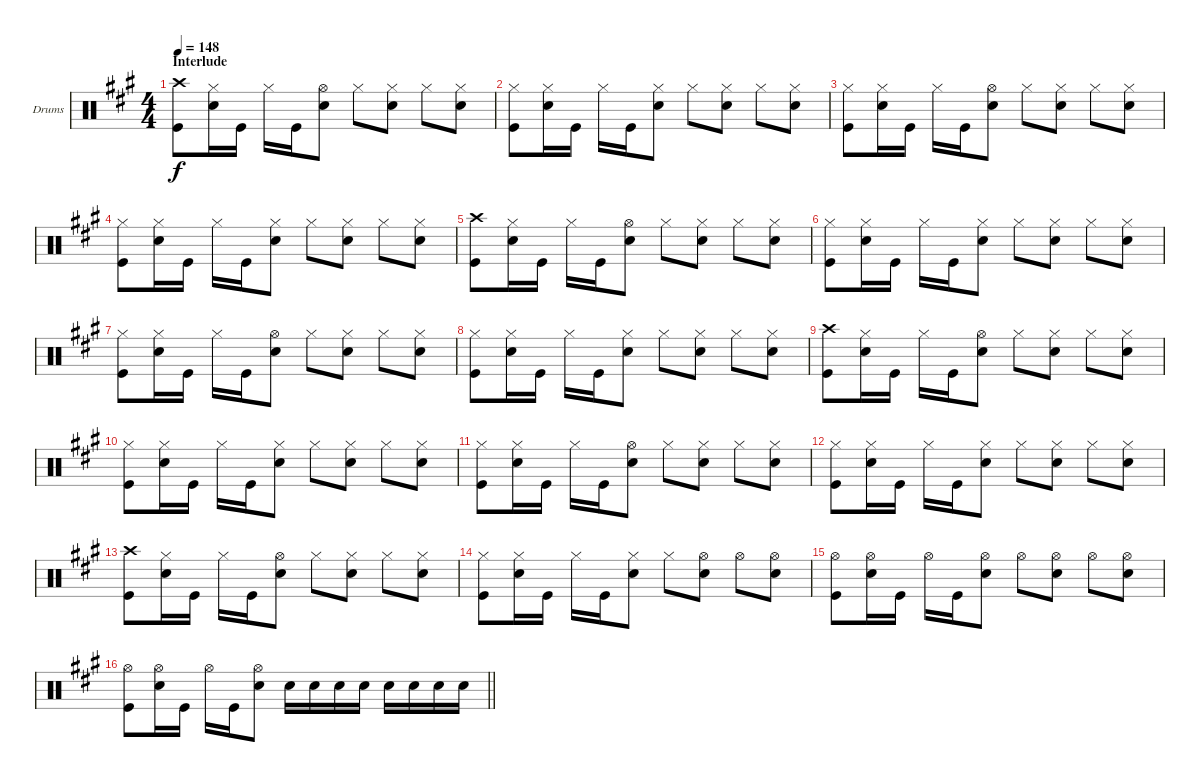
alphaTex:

\defaultSystemsLayout 4
\bracketExtendMode groupsimilarinstruments
\firstSystemTrackNameOrientation horizontal
\otherSystemsTrackNameOrientation horizontal
\track ("Drums" "Drums") {instrument percussion}
\staff {score}
\articulation defaults
\ts (4 4)
\section ("" "Interlude")
\tempo 148
\clef neutral
\ks a
("Kick (hit)" "Crash high (hit)").8{dy f} ("Snare (hit) 2" "Hi-Hat (closed)").16 "Kick (hit)".16 "Hi-Hat (closed)".16 "Kick (hit)".16 ("Snare (hit) 2" "Hi-Hat (open)").8 "Hi-Hat (closed)".8 ("Hi-Hat (closed)" "Snare (hit) 2").8 "Hi-Hat (closed)".8 ("Hi-Hat (closed)" "Snare (hit) 2").8 |
("Kick (hit)" "Hi-Hat (closed)").8 ("Snare (hit) 2" "Hi-Hat (closed)").16 "Kick (hit)".16 "Hi-Hat (closed)".16 "Kick (hit)".16 ("Snare (hit) 2" "Hi-Hat (closed)").8 "Hi-Hat (closed)".8 ("Hi-Hat (closed)" "Snare (hit) 2").8 "Hi-Hat (closed)".8 ("Hi-Hat (closed)" "Snare (hit) 2").8 |
("Kick (hit)" "Hi-Hat (closed)").8 ("Snare (hit) 2" "Hi-Hat (closed)").16 "Kick (hit)".16 "Hi-Hat (closed)".16 "Kick (hit)".16 ("Snare (hit) 2" "Hi-Hat (open)").8 "Hi-Hat (closed)".8 ("Hi-Hat (closed)" "Snare (hit) 2").8 "Hi-Hat (closed)".8 ("Hi-Hat (closed)" "Snare (hit) 2").8 |
("Kick (hit)" "Hi-Hat (closed)").8 ("Snare (hit) 2" "Hi-Hat (closed)").16 "Kick (hit)".16 "Hi-Hat (closed)".16 "Kick (hit)".16 ("Snare (hit) 2" "Hi-Hat (closed)").8 "Hi-Hat (closed)".8 ("Hi-Hat (closed)" "Snare (hit) 2").8 "Hi-Hat (closed)".8 ("Hi-Hat (closed)" "Snare (hit) 2").8 |
("Kick (hit)" "Crash high (hit)").8 ("Snare (hit) 2" "Hi-Hat (closed)").16 "Kick (hit)".16 "Hi-Hat (closed)".16 "Kick (hit)".16 ("Snare (hit) 2" "Hi-Hat (open)").8 "Hi-Hat (closed)".8 ("Hi-Hat (closed)" "Snare (hit) 2").8 "Hi-Hat (closed)".8 ("Hi-Hat (closed)" "Snare (hit) 2").8 |
("Kick (hit)" "Hi-Hat (closed)").8 ("Snare (hit) 2" "Hi-Hat (closed)").16 "Kick (hit)".16 "Hi-Hat (closed)".16 "Kick (hit)".16 ("Snare (hit) 2" "Hi-Hat (closed)").8 "Hi-Hat (closed)".8 ("Hi-Hat (closed)" "Snare (hit) 2").8 "Hi-Hat (closed)".8 ("Hi-Hat (closed)" "Snare (hit) 2").8 |
("Kick (hit)" "Hi-Hat (closed)").8 ("Snare (hit) 2" "Hi-Hat (closed)").16 "Kick (hit)".16 "Hi-Hat (closed)".16 "Kick (hit)".16 ("Snare (hit) 2" "Hi-Hat (open)").8 "Hi-Hat (closed)".8 ("Hi-Hat (closed)" "Snare (hit) 2").8 "Hi-Hat (closed)".8 ("Hi-Hat (closed)" "Snare (hit) 2").8 |
("Kick (hit)" "Hi-Hat (closed)").8 ("Snare (hit) 2" "Hi-Hat (closed)").16 "Kick (hit)".16 "Hi-Hat (closed)".16 "Kick (hit)".16 ("Snare (hit) 2" "Hi-Hat (closed)").8 "Hi-Hat (closed)".8 ("Hi-Hat (closed)" "Snare (hit) 2").8 "Hi-Hat (closed)".8 ("Hi-Hat (closed)" "Snare (hit) 2").8 |
("Kick (hit)" "Crash high (hit)").8 ("Snare (hit) 2" "Hi-Hat (closed)").16 "Kick (hit)".16 "Hi-Hat (closed)".16 "Kick (hit)".16 ("Snare (hit) 2" "Hi-Hat (open)").8 "Hi-Hat (closed)".8 ("Hi-Hat (closed)" "Snare (hit) 2").8 "Hi-Hat (closed)".8 ("Hi-Hat (closed)" "Snare (hit) 2").8 |
("Kick (hit)" "Hi-Hat (closed)").8 ("Snare (hit) 2" "Hi-Hat (closed)").16 "Kick (hit)".16 "Hi-Hat (closed)".16 "Kick (hit)".16 ("Snare (hit) 2" "Hi-Hat (closed)").8 "Hi-Hat (closed)".8 ("Hi-Hat (closed)" "Snare (hit) 2").8 "Hi-Hat (closed)".8 ("Hi-Hat (closed)" "Snare (hit) 2").8 |
("Kick (hit)" "Hi-Hat (closed)").8 ("Snare (hit) 2" "Hi-Hat (closed)").16 "Kick (hit)".16 "Hi-Hat (closed)".16 "Kick (hit)".16 ("Snare (hit) 2" "Hi-Hat (open)").8 "Hi-Hat (closed)".8 ("Hi-Hat (closed)" "Snare (hit) 2").8 "Hi-Hat (closed)".8 ("Hi-Hat (closed)" "Snare (hit) 2").8 |
("Kick (hit)" "Hi-Hat (closed)").8 ("Snare (hit) 2" "Hi-Hat (closed)").16 "Kick (hit)".16 "Hi-Hat (closed)".16 "Kick (hit)".16 ("Snare (hit) 2" "Hi-Hat (closed)").8 "Hi-Hat (closed)".8 ("Hi-Hat (closed)" "Snare (hit) 2").8 "Hi-Hat (closed)".8 ("Hi-Hat (closed)" "Snare (hit) 2").8 |
("Kick (hit)" "Crash high (hit)").8 ("Snare (hit) 2" "Hi-Hat (closed)").16 "Kick (hit)".16 "Hi-Hat (closed)".16 "Kick (hit)".16 ("Snare (hit) 2" "Hi-Hat (open)").8 "Hi-Hat (closed)".8 ("Hi-Hat (closed)" "Snare (hit) 2").8 "Hi-Hat (closed)".8 ("Hi-Hat (closed)" "Snare (hit) 2").8 |
("Kick (hit)" "Hi-Hat (closed)").8 ("Snare (hit) 2" "Hi-Hat (closed)").16 "Kick (hit)".16 "Hi-Hat (closed)".16 "Kick (hit)".16 ("Snare (hit) 2" "Hi-Hat (closed)").8 "Hi-Hat (closed)".8 ("Hi-Hat (open)" "Snare (hit) 2").8 "Hi-Hat (open)".8 ("Hi-Hat (open)" "Snare (hit) 2").8 |
("Kick (hit)" "Hi-Hat (open)").8 ("Snare (hit) 2" "Hi-Hat (open)").16 "Kick (hit)".16 "Hi-Hat (open)".16 "Kick (hit)".16 ("Snare (hit) 2" "Hi-Hat (open)").8 "Hi-Hat (open)".8 ("Hi-Hat (open)" "Snare (hit) 2").8 "Hi-Hat (open)".8 ("Hi-Hat (open)" "Snare (hit) 2").8 |
\barLineRight lightlight
("Kick (hit)" "Hi-Hat (open)").8 ("Snare (hit) 2" "Hi-Hat (open)").16 "Kick (hit)".16 "Hi-Hat (open)".16 "Kick (hit)".16 ("Snare (hit) 2" "Hi-Hat (open)").8 "Snare (hit) 2".16 "Snare (hit) 2".16 "Snare (hit) 2".16 "Snare (hit) 2".16 "Snare (hit) 2".16 "Snare (hit) 2".16 "Snare (hit) 2".16 "Snare (hit) 2".16
